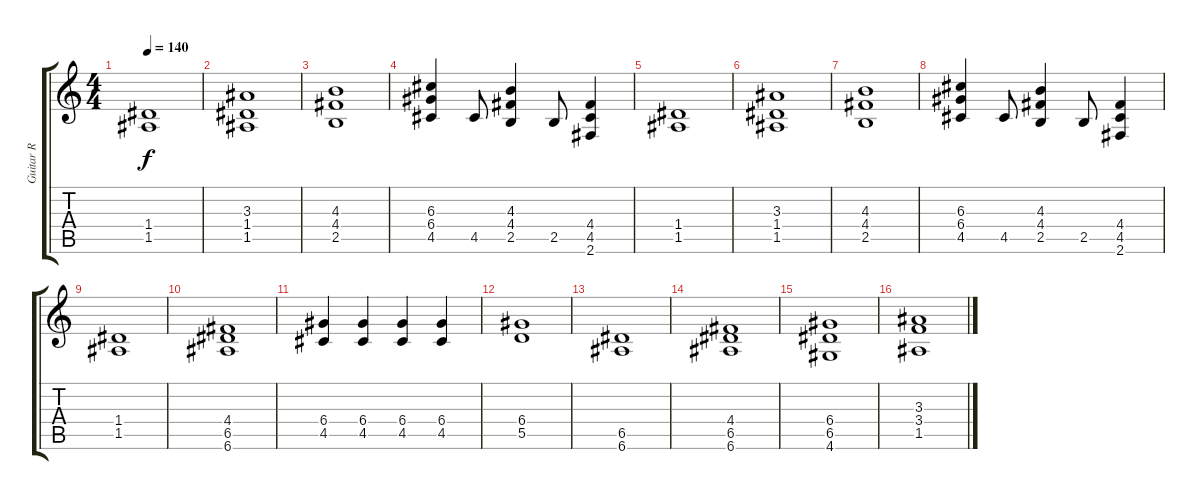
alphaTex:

\track ("Guitar R" "Guitar R") {instrument distortionguitar}
\staff {score tabs}
\tuning (E4 B3 G3 D3 A2 E2) {hide}
\ts (4 4)
\tempo 140
\clef g2
\ks c
(1.4 1.5).1{dy f} |
(3.3 1.4 1.5).1 |
(4.3 4.4 2.5).1 |
(6.3 6.4 4.5).4 4.5.8 (4.3 4.4 2.5).4 2.5.8 (4.4 4.5 2.6).4 |
(1.4 1.5).1 |
(3.3 1.4 1.5).1 |
(4.3 4.4 2.5).1 |
(6.3 6.4 4.5).4 4.5.8 (4.3 4.4 2.5).4 2.5.8 (4.4 4.5 2.6).4 |
(1.4 1.5).1 |
(4.4 6.5 6.6).1 |
(6.4 4.5).4 (6.4 4.5).4 (6.4 4.5).4 (6.4 4.5).4 |
(6.4 5.5).1 |
(6.5 6.6).1 |
(4.4 6.5 6.6).1 |
(6.4 6.5 4.6).1 |
(3.3 3.4 1.5).1
